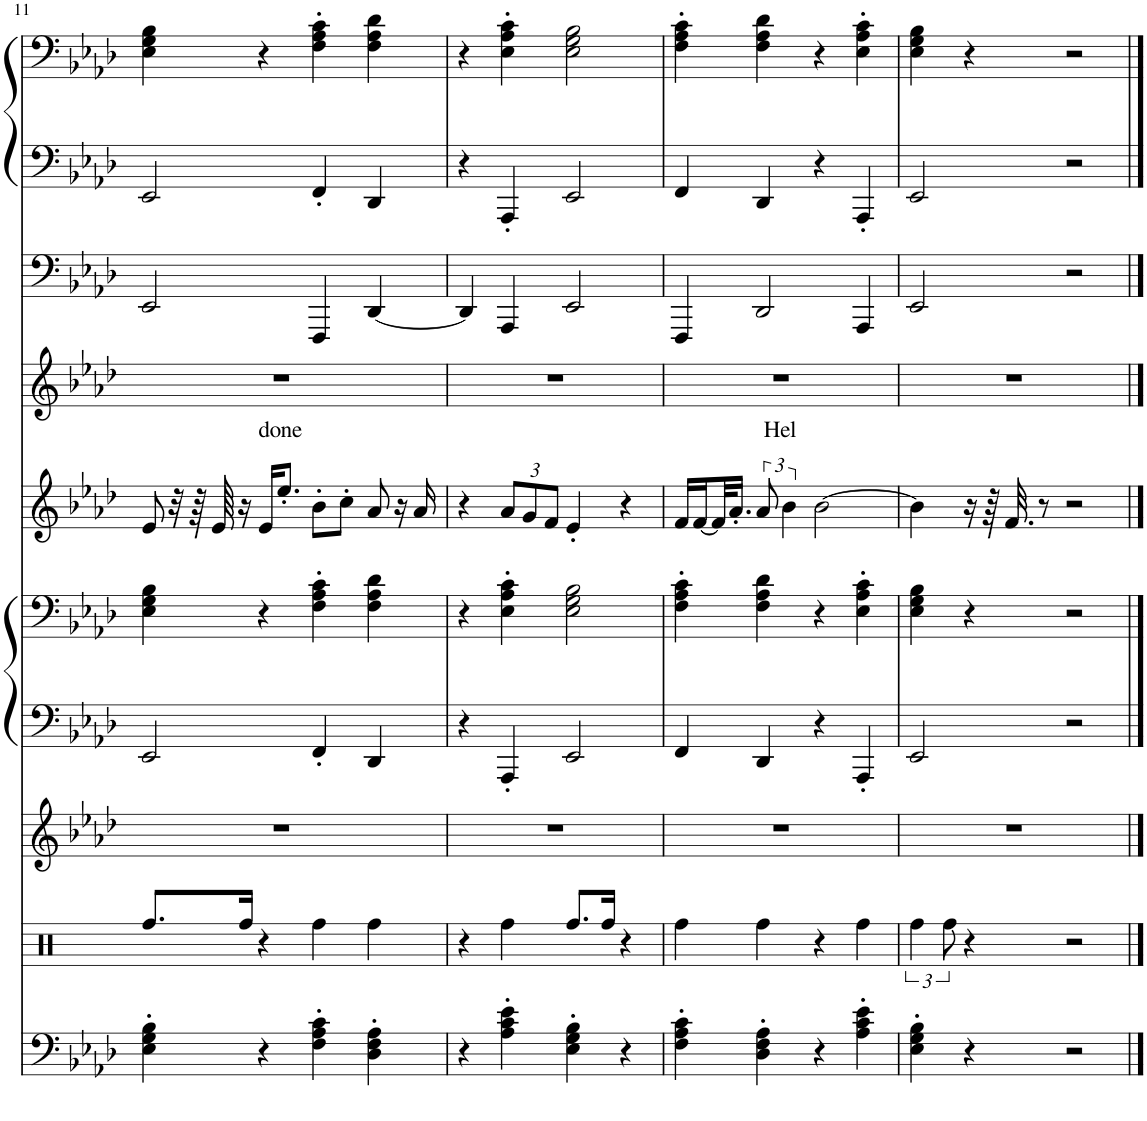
**kern	**kern	**kern	**kern	**kern	**kern	**kern	**text	**kern	**kern	**kern
*part8	*part7	*part6	*part5	*part5	*part4	*part3	*part3	*part2	*part1	*part1
*staff10	*staff9	*staff8	*staff7	*staff6	*staff5	*staff4	*staff4	*staff3	*staff2	*staff1
*I"Grand Piano, MIDI Instrument	*I"Percussion, Drums	*I"Halo Pad, Pad 2	*I"Warm Pad, Pad	*	*I"Square Wave, melody	*I"Syn.Strings 2, Strings	*	*I"Bassoon, Bass	*I"Grand Piano, Piano	*
*I'Pno	*I'Perc	*	*	*	*	*I'Str	*	*I'Bsn	*I'Pno	*
!!LO:PB:g=z
*clefF4	*clefX	*clefG2	*clefF4	*clefG2	*clefG2	*clefG2	*	*clefF4	*clefF4	*clefF4
*k[b-e-a-d-]	*k[]	*k[b-e-a-d-]	*k[b-e-a-d-]	*k[b-e-a-d-]	*k[b-e-a-d-]	*k[b-e-a-d-]	*	*k[b-e-a-d-]	*k[b-e-a-d-]	*k[b-e-a-d-]
*M4/4	*M4/4	*M4/4	*M4/4	*M4/4	*M4/4	*M4/4	*	*M4/4	*M4/4	*M4/4
=11	=11	=11	=11	=11	=11	=11	=11	=11	=11	=11
!	!	!	!	!	!	!	!LO:LY:b	!	!	!
4E-\' 4G\' 4B-\'	8.Rff/L	1r	2EE-/	4E-\ 4G\ 4B-\	8e-/	1r	done	2EE-/	2EE-/	4E-\ 4G\ 4B-\
.	.	.	.	.	32r	.	.	.	.	.
.	.	.	.	.	64r	.	.	.	.	.
.	.	.	.	.	64e-/	.	.	.	.	.
.	16Rff/Jk	.	.	.	16r	.	.	.	.	.
4r	4r	.	.	4r	16e-/KL	.	.	.	.	4r
.	.	.	.	.	8.ee-'/J	.	.	.	.	.
4F\' 4A-\' 4c\'	4Rff\	.	4FF'/	4F\' 4A-\' 4c\'	8b-'\L	.	.	4FFF/	4FF'/	4F\' 4A-\' 4c\'
.	.	.	.	.	8cc'\J	.	.	.	.	.
4D-\' 4F\' 4A-\'	4Rff\	.	4DD-/	4F\ 4A-\ 4d-\	8a-/	.	.	[4DD-/	4DD-/	4F\ 4A-\ 4d-\
.	.	.	.	.	16r	.	.	.	.	.
.	.	.	.	.	16a-/	.	.	.	.	.
=12	=12	=12	=12	=12	=12	=12	=12	=12	=12	=12
4r	4r	1r	4r	4r	4r	1r	.	4DD-/]	4r	4r
*	*	*	*	*	*Xbrackettup	*	*	*	*	*
4A-\' 4c\' 4e-\'	4Rff\	.	4AAA-'/	4E-\' 4A-\' 4c\'	12a-/L	.	.	4AAA-/	4AAA-'/	4E-\' 4A-\' 4c\'
.	.	.	.	.	12g/	.	.	.	.	.
.	.	.	.	.	12f/J	.	.	.	.	.
4E-\' 4G\' 4B-\'	8.Rff/L	.	2EE-/	2E-\ 2G\ 2B-\	4e-'/	.	.	2EE-/	2EE-/	2E-\ 2G\ 2B-\
.	16Rff/Jk	.	.	.	.	.	.	.	.	.
4r	4r	.	.	.	4r	.	.	.	.	.
=13	=13	=13	=13	=13	=13	=13	=13	=13	=13	=13
!	!	!	!	!	!	!	!LO:LY:b	!	!	!
4F\' 4A-\' 4c\'	4Rff\	1r	4FF/	4F\' 4A-\' 4c\'	16f/LL	1r	Hel	4FFF/	4FF/	4F\' 4A-\' 4c\'
.	.	.	.	.	[16f/	.	.	.	.	.
.	.	.	.	.	32f/K]	.	.	.	.	.
.	.	.	.	.	16.a-'/JJ	.	.	.	.	.
*	*	*	*	*	*brackettup	*	*	*	*	*
4D-\' 4F\' 4A-\'	4Rff\	.	4DD-/	4F\ 4A-\ 4d-\	12a-/	.	.	2DD-/	4DD-/	4F\ 4A-\ 4d-\
.	.	.	.	.	6b-\	.	.	.	.	.
4r	4r	.	4r	4r	[2b-\	.	.	.	4r	4r
4A-\' 4c\' 4e-\'	4Rff\	.	4AAA-'/	4E-\' 4A-\' 4c\'	.	.	.	4AAA-/	4AAA-'/	4E-\' 4A-\' 4c\'
=14	=14	=14	=14	=14	=14	=14	=14	=14	=14	=14
4E-\' 4G\' 4B-\'	6Rff\	1r	2EE-/	4E-\ 4G\ 4B-\	4b-\]	1r	.	2EE-/	2EE-/	4E-\ 4G\ 4B-\
.	12Rff\	.	.	.	.	.	.	.	.	.
4r	4r	.	.	4r	16r	.	.	.	.	4r
.	.	.	.	.	64r	.	.	.	.	.
.	.	.	.	.	32.f/	.	.	.	.	.
.	.	.	.	.	8r	.	.	.	.	.
2r	2r	.	2r	2r	2r	.	.	2r	2r	2r
==	==	==	==	==	==	==	==	==	==	==
*-	*-	*-	*-	*-	*-	*-	*-	*-	*-	*-
